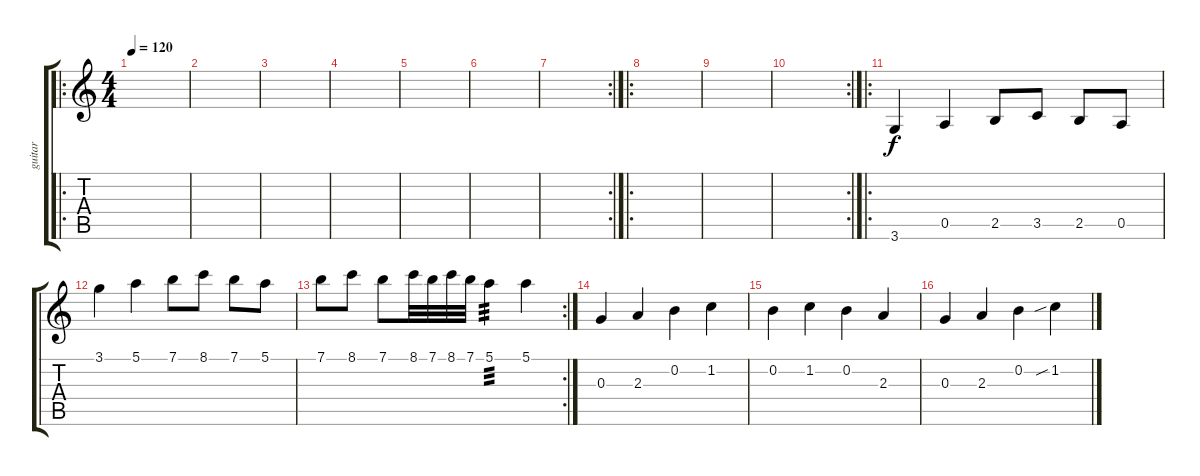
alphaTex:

\track ("guitar" "guitar") {instrument acousticguitarnylon}
\staff {score tabs}
\tuning (E4 B3 G3 D3 A2 E2) {hide}
\ro
\ts (4 4)
\tempo 120
\clef g2
\ks c
|
|
|
|
|
|
\rc 2
|
\ro
|
|
\rc 2
|
\ro
3.6.4 0.5.4 2.5.8 3.5.8 2.5.8 0.5.8 |
3.1.4 5.1.4 7.1.8 8.1.8 7.1.8 5.1.8 |
\rc 2
7.1.8 8.1.8 7.1.8 8.1.32 7.1.32 8.1.32 7.1.32 5.1.4{tp 3} 5.1.4 |
0.3.4 2.3.4 0.2.4 1.2.4 |
0.2.4 1.2.4 0.2.4 2.3.4 |
0.3.4 2.3.4 0.2.4 1.2{sib}.4
